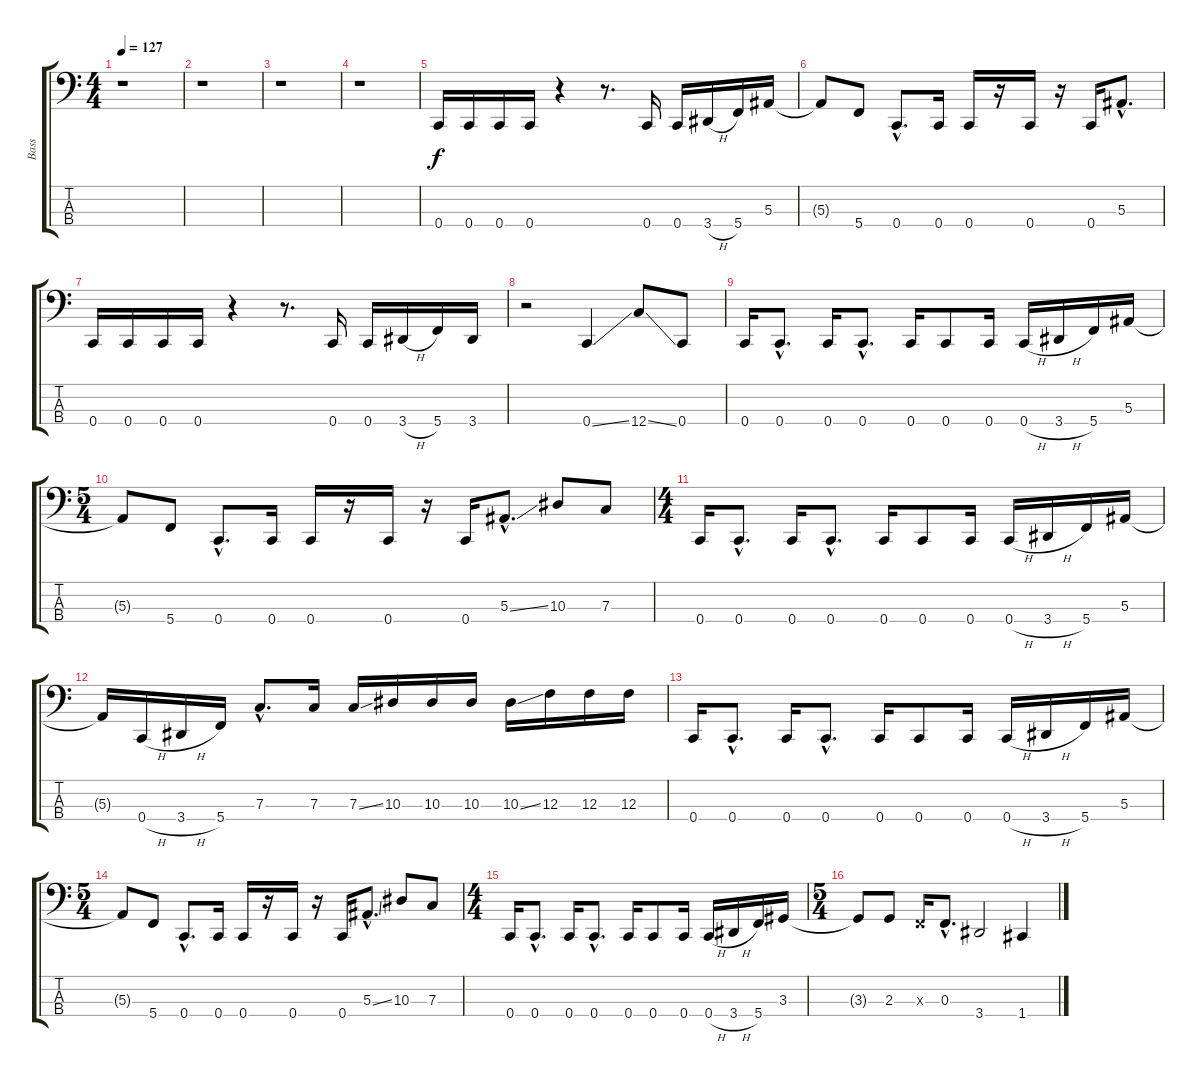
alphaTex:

\track ("Bass" "Bass") {instrument electricbassfinger}
\staff {score tabs}
\tuning (Eb2 Bb1 F1 C1) {hide}
\ts (4 4)
\tempo 127
\clef f4
\ks c
r.1{dy f instrument electricbassfinger} |
r.1 |
r.1 |
r.1 |
\section ("" "")
0.4.16 0.4.16 0.4.16 0.4.16 r.4 r.8{d} 0.4.16 0.4.16 3.4{h}.16 5.4.16 5.3.16 |
5.3{t}.8 5.4.8 0.4{hac}.8{d} 0.4.16 0.4.16 r.16 0.4.16 r.16 0.4.16 5.3{hac}.8{d} |
0.4.16 0.4.16 0.4.16 0.4.16 r.4 r.8{d} 0.4.16 0.4.16 3.4{h}.16 5.4.16 3.4.16 |
r.2 0.4{ss}.4 12.4{ss}.8 0.4.8 |
\section ("" "")
0.4.16 0.4{hac}.8{d} 0.4.16 0.4{hac}.8{d} 0.4.16 0.4.8 0.4.16 0.4{h}.16 3.4{h}.16 5.4.16 5.3.16 |
\ts (5 4)
5.3{t}.8 5.4.8 0.4{hac}.8{d} 0.4.16 0.4.16 r.16 0.4.16 r.16 0.4.16 5.3{ss hac}.8{d} 10.3.8 7.3.8 |
\ts (4 4)
0.4.16 0.4{hac}.8{d} 0.4.16 0.4{hac}.8{d} 0.4.16 0.4.8 0.4.16 0.4{h}.16 3.4{h}.16 5.4.16 5.3.16 |
5.3{t}.16 0.4{h}.16 3.4{h}.16 5.4.16 7.3{hac}.8{d} 7.3.16 7.3{ss}.16 10.3.16 10.3.16 10.3.16 10.3{ss}.16 12.3.16 12.3.16 12.3.16 |
0.4.16 0.4{hac}.8{d} 0.4.16 0.4{hac}.8{d} 0.4.16 0.4.8 0.4.16 0.4{h}.16 3.4{h}.16 5.4.16 5.3.16 |
\ts (5 4)
5.3{t}.8 5.4.8 0.4{hac}.8{d} 0.4.16 0.4.16 r.16 0.4.16 r.16 0.4.16 5.3{ss hac}.8{d} 10.3.8 7.3.8 |
\ts (4 4)
0.4.16 0.4{hac}.8{d} 0.4.16 0.4{hac}.8{d} 0.4.16 0.4.8 0.4.16 0.4{h}.16 3.4{h}.16 5.4.16 3.3.16 |
\ts (5 4)
3.3{t}.8 2.3.8 0.3{x}.16 0.3{hac}.8{d} 3.4.2 1.4.4
